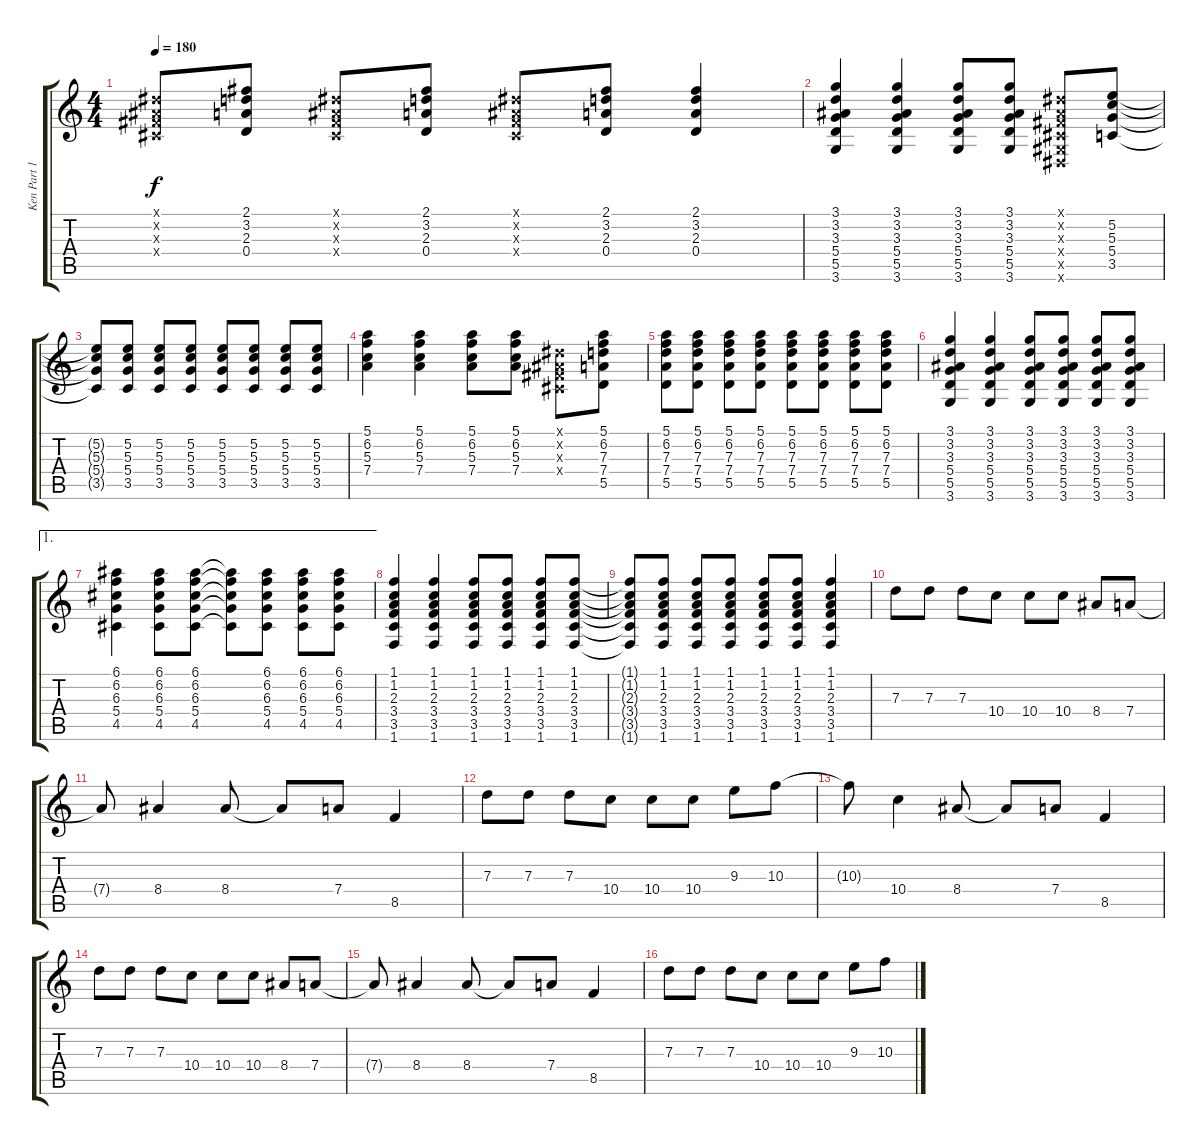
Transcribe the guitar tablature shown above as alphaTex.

\track ("Ken Part 1" "Ken Part 1") {instrument distortionguitar}
\staff {score tabs}
\tuning (E4 B3 G3 D3 A2 E2) {hide}
\ts (4 4)
\tempo 180
\clef g2
\ks c
(-1.1{x} -1.2{x} -1.3{x} -1.4{x}).8{dy f} (2.1 3.2 2.3 0.4).8 (-1.1{x} -1.2{x} -1.3{x} -1.4{x}).8 (2.1 3.2 2.3 0.4).8 (-1.1{x} -1.2{x} -1.3{x} -1.4{x}).8 (2.1 3.2 2.3 0.4).8 (2.1 3.2 2.3 0.4).4 |
(3.1 3.2 3.3 5.4 5.5 3.6).4 (3.1 3.2 3.3 5.4 5.5 3.6).4 (3.1 3.2 3.3 5.4 5.5 3.6).8 (3.1 3.2 3.3 5.4 5.5 3.6).8 (-1.1{x} -1.2{x} -1.3{x} -1.4{x} -1.5{x} -1.6{x}).8 (5.2 5.3 5.4 3.5).8 |
(5.2{t} 5.3{t} 5.4{t} 3.5{t}).8 (5.2 5.3 5.4 3.5).8 (5.2 5.3 5.4 3.5).8 (5.2 5.3 5.4 3.5).8 (5.2 5.3 5.4 3.5).8 (5.2 5.3 5.4 3.5).8 (5.2 5.3 5.4 3.5).8 (5.2 5.3 5.4 3.5).8 |
(5.1 6.2 5.3 7.4).4 (5.1 6.2 5.3 7.4).4 (5.1 6.2 5.3 7.4).8 (5.1 6.2 5.3 7.4).8 (-1.1{x} -1.2{x} -1.3{x} -1.4{x}).8 (5.1 6.2 7.3 7.4 5.5).8 |
(5.1 6.2 7.3 7.4 5.5).8 (5.1 6.2 7.3 7.4 5.5).8 (5.1 6.2 7.3 7.4 5.5).8 (5.1 6.2 7.3 7.4 5.5).8 (5.1 6.2 7.3 7.4 5.5).8 (5.1 6.2 7.3 7.4 5.5).8 (5.1 6.2 7.3 7.4 5.5).8 (5.1 6.2 7.3 7.4 5.5).8 |
(3.1 3.2 3.3 5.4 5.5 3.6).4 (3.1 3.2 3.3 5.4 5.5 3.6).4 (3.1 3.2 3.3 5.4 5.5 3.6).8 (3.1 3.2 3.3 5.4 5.5 3.6).8 (3.1 3.2 3.3 5.4 5.5 3.6).8 (3.1 3.2 3.3 5.4 5.5 3.6).8 |
\ae 1
(6.1 6.2 6.3 5.4 4.5).4 (6.1 6.2 6.3 5.4 4.5).8 (6.1 6.2 6.3 5.4 4.5).8 (6.1{t} 6.2{t} 6.3{t} 5.4{t} 4.5{t}).8 (6.1 6.2 6.3 5.4 4.5).8 (6.1 6.2 6.3 5.4 4.5).8 (6.1 6.2 6.3 5.4 4.5).8 |
(1.1 1.2 2.3 3.4 3.5 1.6).4 (1.1 1.2 2.3 3.4 3.5 1.6).4 (1.1 1.2 2.3 3.4 3.5 1.6).8 (1.1 1.2 2.3 3.4 3.5 1.6).8 (1.1 1.2 2.3 3.4 3.5 1.6).8 (1.1 1.2 2.3 3.4 3.5 1.6).8 |
(1.1{t} 1.2{t} 2.3{t} 3.4{t} 3.5{t} 1.6{t}).8 (1.1 1.2 2.3 3.4 3.5 1.6).8 (1.1 1.2 2.3 3.4 3.5 1.6).8 (1.1 1.2 2.3 3.4 3.5 1.6).8 (1.1 1.2 2.3 3.4 3.5 1.6).8 (1.1 1.2 2.3 3.4 3.5 1.6).8 (1.1 1.2 2.3 3.4 3.5 1.6).4 |
7.3.8 7.3.8 7.3.8 10.4.8 10.4.8 10.4.8 8.4.8 7.4.8 |
7.4{t}.8 8.4.4 8.4.8 8.4{t}.8 7.4.8 8.5.4 |
7.3.8 7.3.8 7.3.8 10.4.8 10.4.8 10.4.8 9.3.8 10.3.8 |
10.3{t}.8 10.4.4 8.4.8 8.4{t}.8 7.4.8 8.5.4 |
7.3.8 7.3.8 7.3.8 10.4.8 10.4.8 10.4.8 8.4.8 7.4.8 |
7.4{t}.8 8.4.4 8.4.8 8.4{t}.8 7.4.8 8.5.4 |
7.3.8 7.3.8 7.3.8 10.4.8 10.4.8 10.4.8 9.3.8 10.3.8
